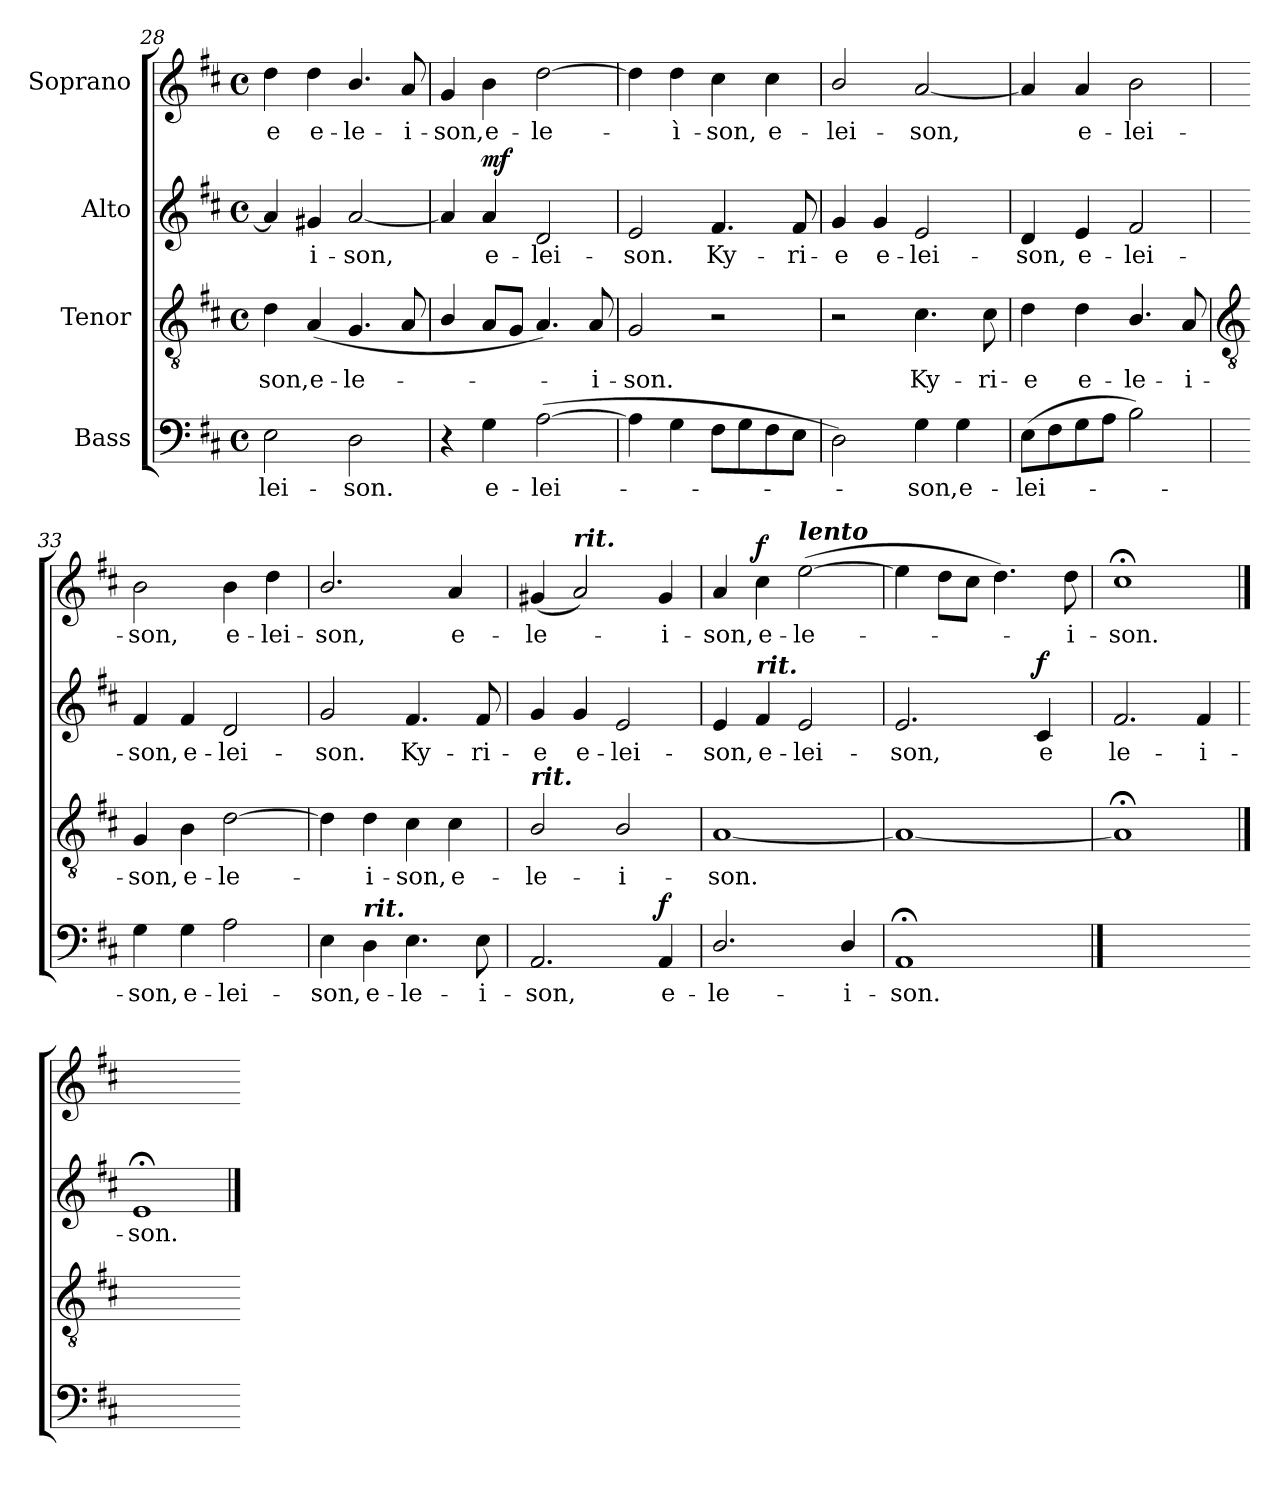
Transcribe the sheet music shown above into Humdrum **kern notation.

**kern	**text	**dynam	**kern	**text	**kern	**text	**dynam	**kern	**text	**dynam
*part4	*part4	*part4	*part3	*part3	*part2	*part2	*part2	*part1	*part1	*part1
*staff4	*staff4	*staff4	*staff3	*staff3	*staff2	*staff2	*staff2	*staff1	*staff1	*staff1
*I"Bass	*	*	*I"Tenor	*	*I"Alto	*	*	*I"Soprano	*	*
!!LO:LB:g=z
*clefF4	*	*	*clefGv2	*	*clefG2	*	*	*clefG2	*	*
*k[f#c#]	*	*	*k[f#c#]	*	*k[f#c#]	*	*	*k[f#c#]	*	*
*D:	*	*	*D:	*	*D:	*	*	*D:	*	*
*M4/4	*	*	*M4/4	*	*M4/4	*	*	*M4/4	*	*
*met(c)	*	*	*met(c)	*	*met(c)	*	*	*met(c)	*	*
=28	=28	=28	=28	=28	=28	=28	=28	=28	=28	=28
!	!LO:LY:b	!	!	!LO:LY:b	!	!	!	!	!LO:LY:b	!
2E	-lei-	.	4d	-son,	4a]	.	.	4dd	-e	.
!	!	!	!	!LO:LY:b	!	!LO:LY:b	!	!	!LO:LY:b	!
.	.	.	(<4A	e-	4g#X	i-	.	4dd	e-	.
!	!LO:LY:b	!	!	!LO:LY:b	!	!LO:LY:b	!	!	!LO:LY:b	!
2D	-son.	.	4.G	-le-	[2a	-son,	.	4.b/	-le-	.
!	!	!	!	!	!	!	!	!	!LO:LY:b	!
.	.	.	8A	.	.	.	.	8a	-i-	.
=29	=29	=29	=29	=29	=29	=29	=29	=29	=29	=29
!	!	!	!	!	!	!	!	!	!LO:LY:b	!
4r	.	.	4B/	.	4a]	.	.	4g	-son,	.
!	!LO:LY:b	!	!	!	!	!LO:LY:b	!LO:DY:b	!	!LO:LY:b	!
4G	e-	.	8AL	.	4a	e-	mf	4b	e-	.
.	.	.	8GJ	.	.	.	.	.	.	.
!	!LO:LY:b	!	!	!	!	!LO:LY:b	!	!	!LO:LY:b	!
(>[2A	-lei-	.	4.A)	.	2d	-lei-	.	[2dd	-le-	.
!	!	!	!	!LO:LY:b	!	!	!	!	!	!
.	.	.	8A	i-	.	.	.	.	.	.
=30	=30	=30	=30	=30	=30	=30	=30	=30	=30	=30
!	!	!	!	!LO:LY:b	!	!LO:LY:b	!	!	!	!
4A]	.	.	2G	-son.	2e	-son.	.	4dd]	.	.
!	!	!	!	!	!	!	!	!	!LO:LY:b	!
4G	.	.	.	.	.	.	.	4dd	ì-	.
!	!	!	!	!	!	!LO:LY:b	!	!	!LO:LY:b	!
8F#L	.	.	2r	.	4.f#	Ky-	.	4cc#	-son,	.
8G	.	.	.	.	.	.	.	.	.	.
!	!	!	!	!	!	!	!	!	!LO:LY:b	!
8F#	.	.	.	.	.	.	.	4cc#	e-	.
!	!	!	!	!	!	!LO:LY:b	!	!	!	!
8EJ	.	.	.	.	8f#	-ri-	.	.	.	.
=31	=31	=31	=31	=31	=31	=31	=31	=31	=31	=31
!	!	!	!	!	!	!LO:LY:b	!	!	!LO:LY:b	!
2D)	.	.	2r	.	4g	-e	.	2b/	-lei-	.
!	!	!	!	!	!	!LO:LY:b	!	!	!	!
.	.	.	.	.	4g	e-	.	.	.	.
!	!LO:LY:b	!	!	!LO:LY:b	!	!LO:LY:b	!	!	!LO:LY:b	!
4G	son,	.	4.c#	Ky-	2e	-lei-	.	[2a	-son,	.
!	!LO:LY:b	!	!	!	!	!	!	!	!	!
4G	e-	.	.	.	.	.	.	.	.	.
!	!	!	!	!LO:LY:b	!	!	!	!	!	!
.	.	.	8c#	-ri-	.	.	.	.	.	.
!!LO:LB:g=z
=32	=32	=32	=32	=32	=32	=32	=32	=32	=32	=32
!	!LO:LY:b	!	!	!LO:LY:b	!	!LO:LY:b	!	!	!	!
(>8EL	-lei-	.	4d	-e	4d	-son,	.	4a]	.	.
8F#	.	.	.	.	.	.	.	.	.	.
!	!	!	!	!LO:LY:b	!	!LO:LY:b	!	!	!LO:LY:b	!
8G	.	.	4d	e-	4e	e-	.	4a	e-	.
8AJ	.	.	.	.	.	.	.	.	.	.
!	!	!	!	!LO:LY:b	!	!LO:LY:b	!	!	!LO:LY:b	!
2B)	.	.	4.B/	-le-	2f#	-lei-	.	2b	-lei-	.
!	!	!	!	!LO:LY:b	!	!	!	!	!	!
.	.	.	8A	-i-	.	.	.	.	.	.
!!LO:LB:g=z
=33	=33	=33	=33	=33	=33	=33	=33	=33	=33	=33
*	*	*	*clefGv2	*	*	*	*	*	*	*
!	!LO:LY:b	!	!	!LO:LY:b	!	!LO:LY:b	!	!	!LO:LY:b	!
4G	son,	.	4G	-son,	4f#	-son,	.	2b	-son,	.
!	!LO:LY:b	!	!	!LO:LY:b	!	!LO:LY:b	!	!	!	!
4G	e-	.	4B	e-	4f#	e-	.	.	.	.
!	!LO:LY:b	!	!	!LO:LY:b	!	!LO:LY:b	!	!	!LO:LY:b	!
2A	-lei-	.	[2d	-le-	2d	-lei-	.	4b	e-	.
!	!	!	!	!	!	!	!	!	!LO:LY:b	!
.	.	.	.	.	.	.	.	4dd	-lei-	.
!!LO:LB:g=z
=34	=34	=34	=34	=34	=34	=34	=34	=34	=34	=34
!	!LO:LY:b	!	!	!	!	!LO:LY:b	!	!	!LO:LY:b	!
4E	-son,	.	4d]	.	2g	-son.	.	2.b/	-son,	.
!LO:TX:a:Bi:t=rit.	!	!	!	!	!	!	!	!	!	!
!	!LO:LY:b	!	!	!LO:LY:b	!	!	!	!	!	!
4D	e-	.	4d	i-	.	.	.	.	.	.
!	!LO:LY:b	!	!	!LO:LY:b	!	!LO:LY:b	!	!	!	!
4.E	-le-	.	4c#	-son,	4.f#	Ky-	.	.	.	.
!	!	!	!	!LO:LY:b	!	!	!	!	!LO:LY:b	!
.	.	.	4c#	e-	.	.	.	4a	e-	.
!	!LO:LY:b	!	!	!	!	!LO:LY:b	!	!	!	!
8E	-i-	.	.	.	8f#	-ri-	.	.	.	.
=35	=35	=35	=35	=35	=35	=35	=35	=35	=35	=35
!	!	!	!LO:TX:a:Bi:t=rit.	!	!	!	!	!	!	!
!	!LO:LY:b	!	!	!LO:LY:b	!	!LO:LY:b	!	!	!LO:LY:b	!
2.AA	-son,	.	2B/	-le-	4g	-e	.	(<4g#X	-le-	.
!	!	!	!	!	!	!	!	!LO:TX:a:Bi:t=rit.	!	!
!	!	!	!	!	!	!LO:LY:b	!	!	!	!
.	.	.	.	.	4g	e-	.	2a)	.	.
!	!	!	!	!LO:LY:b	!	!LO:LY:b	!	!	!	!
.	.	.	2B/	-i-	2e	-lei-	.	.	.	.
!	!LO:LY:b	!LO:DY:b	!	!	!	!	!	!	!LO:LY:b	!
4AA	e-	f	.	.	.	.	.	4g#	i-	.
=36	=36	=36	=36	=36	=36	=36	=36	=36	=36	=36
!	!LO:LY:b	!	!	!LO:LY:b	!	!LO:LY:b	!	!	!LO:LY:b	!
2.D/	-le-	.	[1A	-son.	4e	-son,	.	4a	-son,	.
!	!	!	!	!	!LO:TX:a:Bi:t=rit.	!	!	!	!	!
!	!	!	!	!	!	!LO:LY:b	!	!	!LO:LY:b	!LO:DY:b
.	.	.	.	.	4f#	e-	.	4cc#	e-	f
!	!	!	!	!	!	!	!	!LO:TX:a:Bi:t=lento	!	!
!	!	!	!	!	!	!LO:LY:b	!	!	!LO:LY:b	!
.	.	.	.	.	2e	-lei-	.	(>[2ee	-le-	.
!	!LO:LY:b	!	!	!	!	!	!	!	!	!
4D/	-i-	.	.	.	.	.	.	.	.	.
=37	=37	=37	=37	=37	=37	=37	=37	=37	=37	=37
!	!LO:LY:b	!	!	!	!	!LO:LY:b	!	!	!	!
1AA;<	-son.	.	1A_	.	2.e	-son,	.	4ee]	.	.
.	.	.	.	.	.	.	.	8ddL	.	.
.	.	.	.	.	.	.	.	8cc#J	.	.
.	.	.	.	.	.	.	.	4.dd)	.	.
!	!	!	!	!	!	!LO:LY:b	!LO:DY:b	!	!	!
.	.	.	.	.	4c#	e	f	.	.	.
!	!	!	!	!	!	!	!	!	!LO:LY:b	!
.	.	.	.	.	.	.	.	8dd	i-	.
==38	=38	=38	=38	=38	=38	=38	=38	=38	=38	=38
!	!	!	!	!	!	!LO:LY:b	!	!	!LO:LY:b	!
1ryy	.	.	1A;<]	.	2.f#	le-	.	1cc#;<	-son.	.
!	!	!	!	!	!	!LO:LY:b	!	!	!	!
.	.	.	.	.	4f#	-i-	.	.	.	.
=	==	==	==	==	=	==	==	==	==	==
!	!	!	!	!	!	!LO:LY:b	!	!	!	!
1ryy	.	.	1ryy	.	1e;<	-son.	.	1ryy	.	.
=	=	=	=	=	==	=	=	=	=	=
*-	*-	*-	*-	*-	*-	*-	*-	*-	*-	*-
